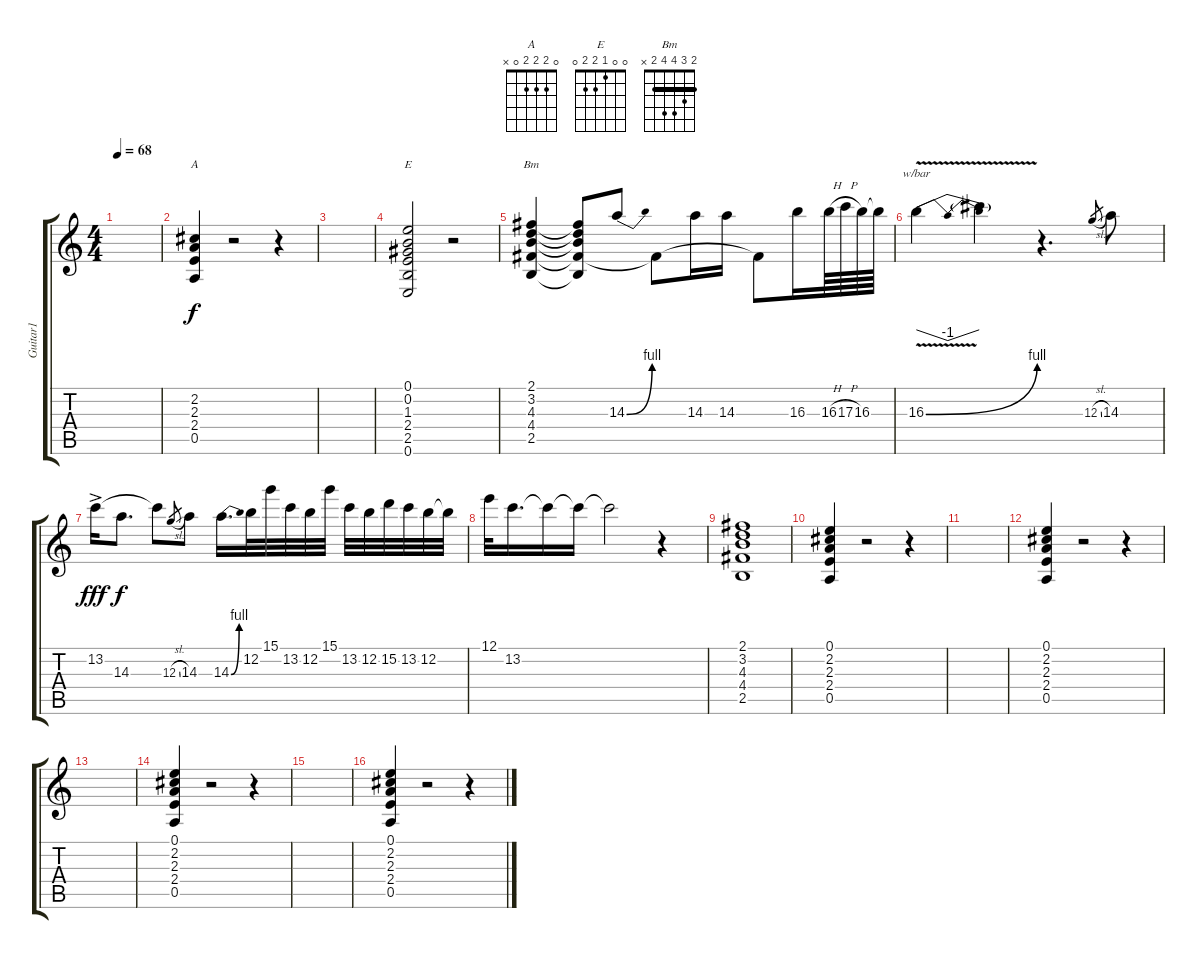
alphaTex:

\track ("Guitar1" "Guitar1") {instrument acousticguitarsteel}
\staff {score tabs}
\tuning (E4 B3 G3 D3 A2 E2) {hide}
\chord ("A" 0 2 2 2 0 x)
\chord ("E" 0 0 1 2 2 0)
\chord ("Bm" 2 3 4 4 2 x) {barre 2}
\ts (4 4)
\tempo 68
\clef g2
\ks c
|
(2.2 2.3 2.4 0.5).4{ch "A"} r.2 r.4 |
|
(0.1 0.2 1.3 2.4 2.5 0.6).2{ch "E"} r.2 |
(2.1 3.2 4.3 4.4 2.5).4{ch "Bm"} (2.1{t} 3.2{t} 4.3{t} 4.4{t} 2.5{t}).8 14.3{be (bend 0 0 60 4)}.8 4.4{t}.8 14.3.16 14.3.16 4.4{t}.8 16.3.16 16.3{h}.64 17.3{h}.64 16.3.64 16.3{t}.64 |
16.3{be (bend 0 0 60 4) v}.4{tbe (dip default 0 0 30 -4 60 0)} 16.3{t}.4 r.4{d} 12.3{sl}.8{gr} 14.3.8 |
13.2{ac}.16{dy fff} 14.3.8{d dy f} 13.2{t}.8 12.3{sl}.8{gr} 14.3.8 14.3{be (bend 0 0 60 4)}.16{d} 12.2.32 15.1.32 13.2.32 12.2.32 15.1.32 13.2.32 12.2.32 15.2.32 13.2.32 12.2.32 12.2{t}.32 |
12.1.32 13.2.16{d} 13.2{t}.16 13.2{t}.16 13.2{t}.2 r.4 |
(2.1 3.2 4.3 4.4 2.5).1 |
(0.1 2.2 2.3 2.4 0.5).4 r.2 r.4 |
|
(0.1 2.2 2.3 2.4 0.5).4 r.2 r.4 |
|
(0.1 2.2 2.3 2.4 0.5).4 r.2 r.4 |
|
(0.1 2.2 2.3 2.4 0.5).4 r.2 r.4
